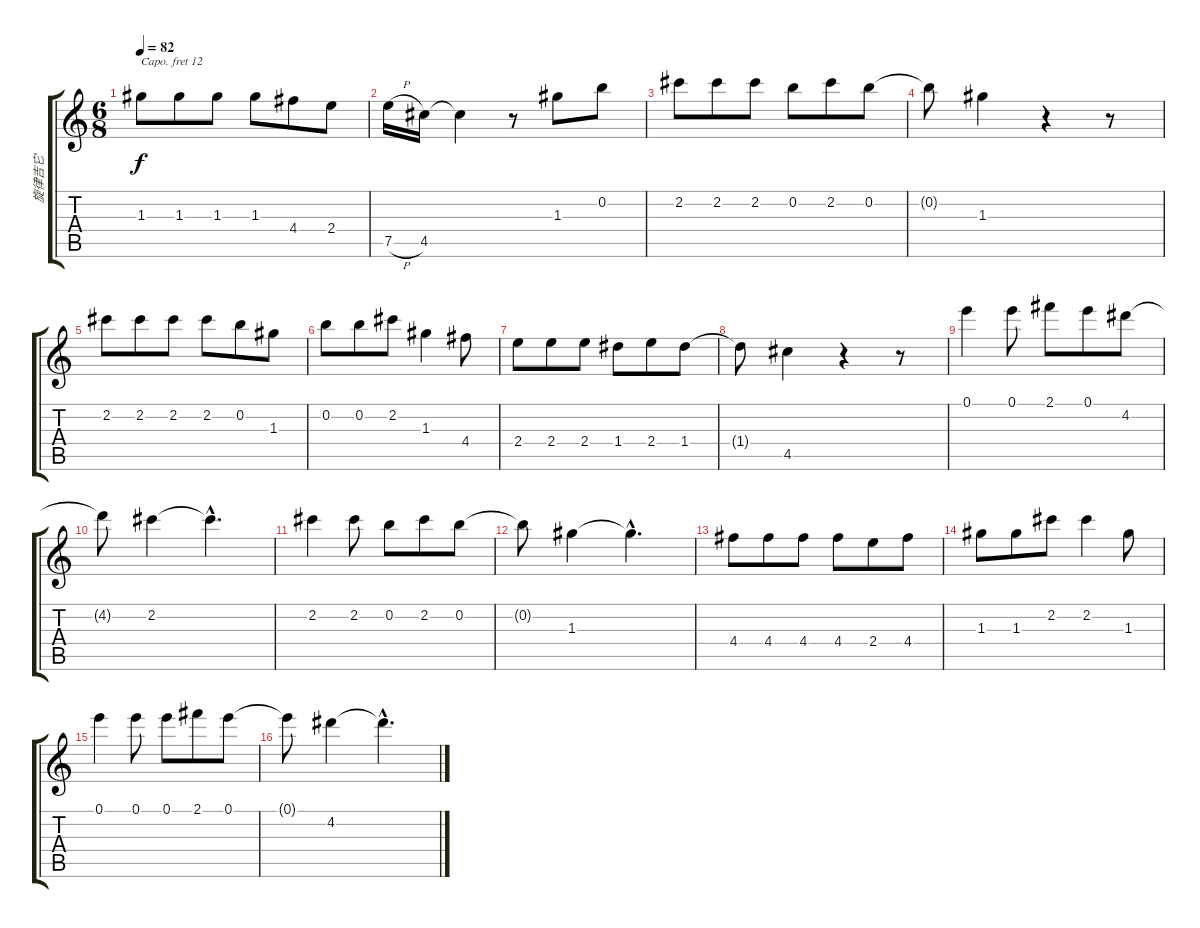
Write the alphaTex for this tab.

\track ("旋律吉它" "旋律吉它") {instrument acousticguitarnylon}
\staff {score tabs}
\capo 12
\tuning (E4 B3 G3 D3 A2 E2) {hide}
\ts (6 8)
\tempo 82
\clef g2
\ks c
1.3.8{dy f} 1.3.8 1.3.8 1.3.8 4.4.8 2.4.8 |
7.5{h}.16 4.5.16 4.5{t}.4 r.8 1.3.8 0.2.8 |
2.2.8 2.2.8 2.2.8 0.2.8 2.2.8 0.2.8 |
0.2{t}.8 1.3.4 r.4 r.8 |
2.2.8 2.2.8 2.2.8 2.2.8 0.2.8 1.3.8 |
0.2.8 0.2.8 2.2.8 1.3.4 4.4.8 |
2.4.8 2.4.8 2.4.8 1.4.8 2.4.8 1.4.8 |
1.4{t}.8 4.5.4 r.4 r.8 |
0.1.4 0.1.8 2.1.8 0.1.8 4.2.8 |
4.2{t}.8 2.2.4 2.2{hac t}.4{d} |
2.2.4 2.2.8 0.2.8 2.2.8 0.2.8 |
0.2{t}.8 1.3.4 1.3{hac t}.4{d} |
4.4.8 4.4.8 4.4.8 4.4.8 2.4.8 4.4.8 |
1.3.8 1.3.8 2.2.8 2.2.4 1.3.8 |
0.1.4 0.1.8 0.1.8 2.1.8 0.1.8 |
0.1{t}.8 4.2.4 4.2{hac t}.4{d}
